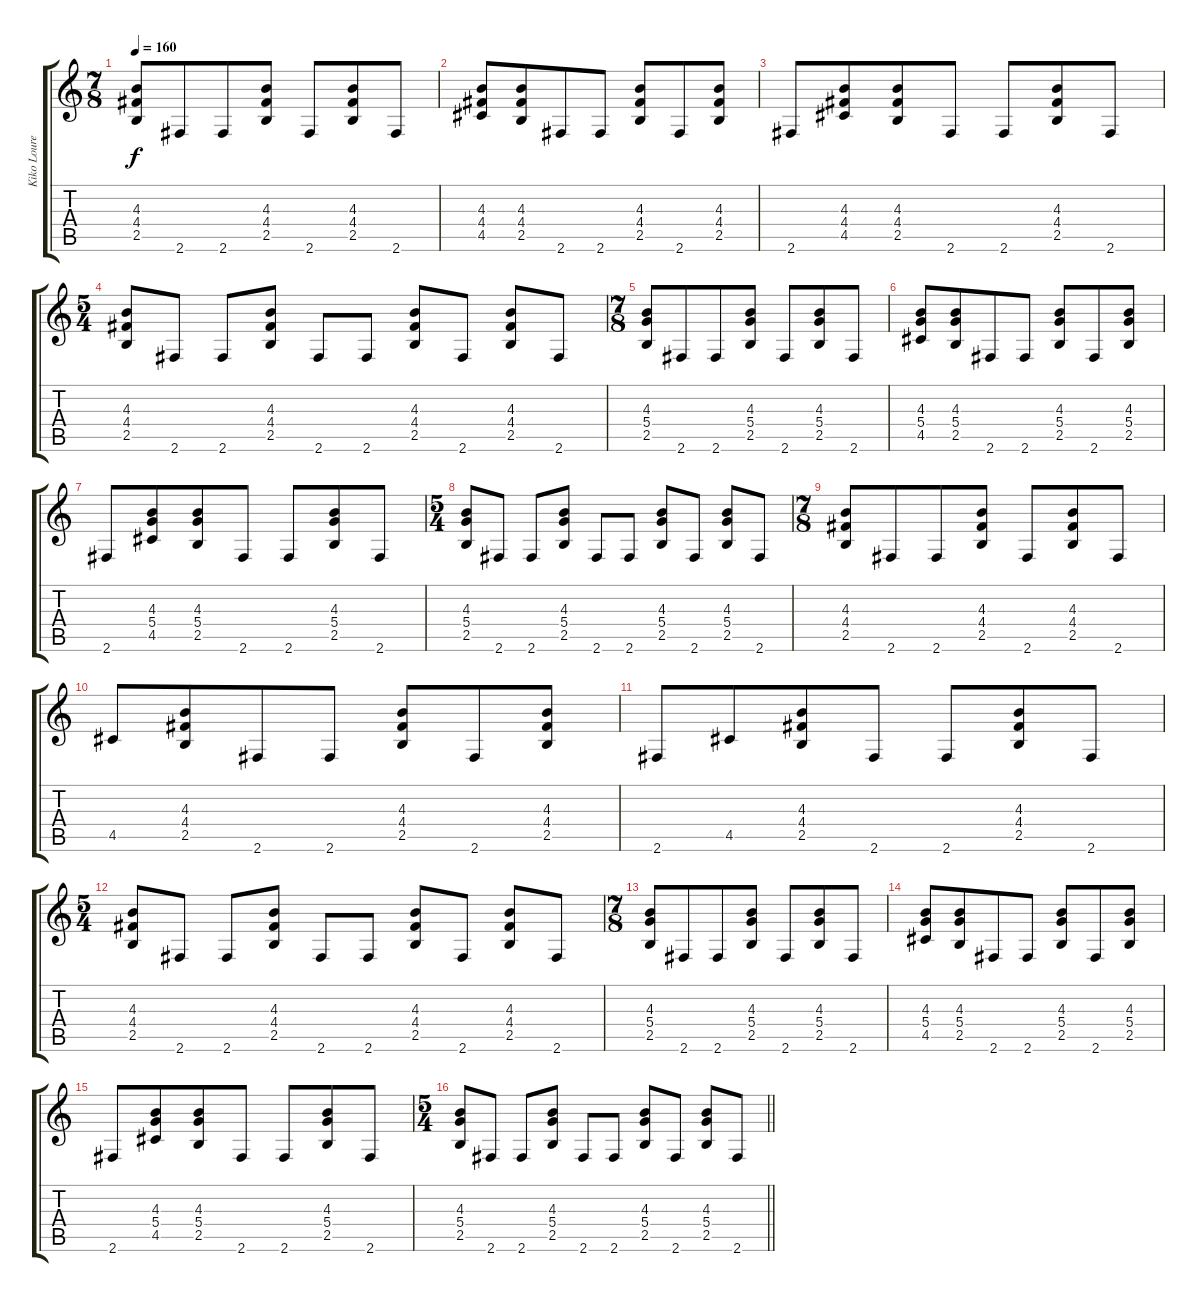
\track ("Kiko Loureiro" "Kiko Loure") {instrument overdrivenguitar}
\staff {score tabs}
\tuning (E4 B3 G3 D3 A2 E2) {hide}
\ts (7 8)
\tempo 160
\clef g2
\ks c
(4.3 4.4 2.5).8{dy f} 2.6.8 2.6.8 (4.3 4.4 2.5).8 2.6.8 (4.3 4.4 2.5).8 2.6.8 |
(4.3 4.4 4.5).8 (4.3 4.4 2.5).8 2.6.8 2.6.8 (4.3 4.4 2.5).8 2.6.8 (4.3 4.4 2.5).8 |
2.6.8 (4.3 4.4 4.5).8 (4.3 4.4 2.5).8 2.6.8 2.6.8 (4.3 4.4 2.5).8 2.6.8 |
\ts (5 4)
(4.3 4.4 2.5).8 2.6.8 2.6.8 (4.3 4.4 2.5).8 2.6.8 2.6.8 (4.3 4.4 2.5).8 2.6.8 (4.3 4.4 2.5).8 2.6.8 |
\ts (7 8)
(4.3 5.4 2.5).8 2.6.8 2.6.8 (4.3 5.4 2.5).8 2.6.8 (4.3 5.4 2.5).8 2.6.8 |
(4.3 5.4 4.5).8 (4.3 5.4 2.5).8 2.6.8 2.6.8 (4.3 5.4 2.5).8 2.6.8 (4.3 5.4 2.5).8 |
2.6.8 (4.3 5.4 4.5).8 (4.3 5.4 2.5).8 2.6.8 2.6.8 (4.3 5.4 2.5).8 2.6.8 |
\ts (5 4)
(4.3 5.4 2.5).8 2.6.8 2.6.8 (4.3 5.4 2.5).8 2.6.8 2.6.8 (4.3 5.4 2.5).8 2.6.8 (4.3 5.4 2.5).8 2.6.8 |
\ts (7 8)
(4.3 4.4 2.5).8 2.6.8 2.6.8 (4.3 4.4 2.5).8 2.6.8 (4.3 4.4 2.5).8 2.6.8 |
4.5.8 (4.3 4.4 2.5).8 2.6.8 2.6.8 (4.3 4.4 2.5).8 2.6.8 (4.3 4.4 2.5).8 |
2.6.8 4.5.8 (4.3 4.4 2.5).8 2.6.8 2.6.8 (4.3 4.4 2.5).8 2.6.8 |
\ts (5 4)
(4.3 4.4 2.5).8 2.6.8 2.6.8 (4.3 4.4 2.5).8 2.6.8 2.6.8 (4.3 4.4 2.5).8 2.6.8 (4.3 4.4 2.5).8 2.6.8 |
\ts (7 8)
(4.3 5.4 2.5).8 2.6.8 2.6.8 (4.3 5.4 2.5).8 2.6.8 (4.3 5.4 2.5).8 2.6.8 |
(4.3 5.4 4.5).8 (4.3 5.4 2.5).8 2.6.8 2.6.8 (4.3 5.4 2.5).8 2.6.8 (4.3 5.4 2.5).8 |
2.6.8 (4.3 5.4 4.5).8 (4.3 5.4 2.5).8 2.6.8 2.6.8 (4.3 5.4 2.5).8 2.6.8 |
\ts (5 4)
\barLineRight lightlight
(4.3 5.4 2.5).8 2.6.8 2.6.8 (4.3 5.4 2.5).8 2.6.8 2.6.8 (4.3 5.4 2.5).8 2.6.8 (4.3 5.4 2.5).8 2.6.8
